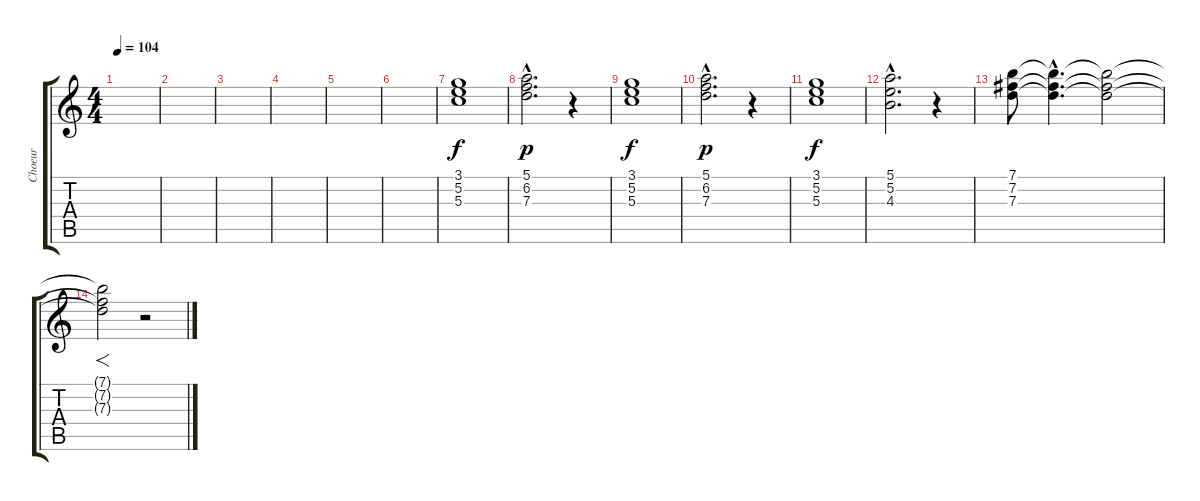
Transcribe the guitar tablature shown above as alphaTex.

\track ("Choeur" "Choeur") {instrument distortionguitar}
\staff {score tabs}
\tuning (E4 B3 G3 D3 A2 E2) {hide}
\ts (4 4)
\tempo 104
\clef g2
\ks c
|
|
|
|
|
|
(3.1 5.2 5.3).1 |
(5.1{hac} 6.2{hac} 7.3{hac}).2{d dy p} r.4 |
(3.1 5.2 5.3).1{dy f} |
(5.1{hac} 6.2{hac} 7.3{hac}).2{d dy p} r.4 |
(3.1 5.2 5.3).1{dy f} |
(5.1{hac} 5.2{hac} 4.3{hac}).2{d} r.4 |
(7.1 7.2 7.3).8 (7.1{hac t} 7.2{hac t} 7.3{hac t}).4{d} (7.1{t} 7.2{t} 7.3{t}).2 |
(7.1{t} 7.2{t} 7.3{t}).2{f} r.2
